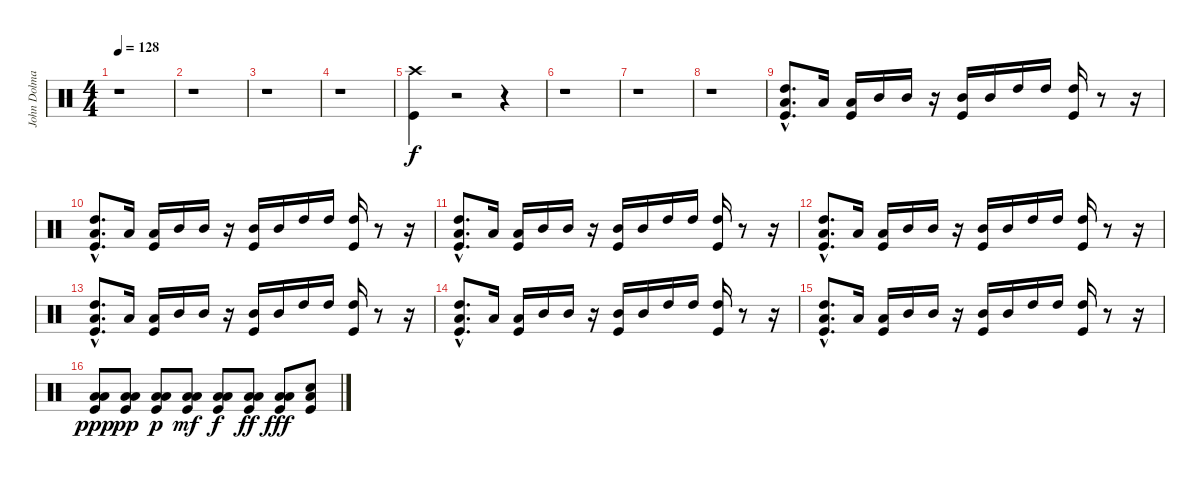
\track ("John Dolmayan" "John Dolma") {instrument percussion}
\staff {score}
\articulation defaults
\ts (4 4)
\tempo 128
\clef neutral
\ks c
r.1{dy f} |
r.1 |
r.1 |
r.1 |
("Crash high (hit)" "Kick (hit)").4 r.2 r.4 |
r.1 |
r.1 |
r.1 |
("Low Tom (hit)"{hac} "High Tom (hit)"{hac} "Kick (hit)"{hac}).8{d} "Low Tom (hit)".16 ("Low Tom (hit)" "Kick (hit)").16 "Mid Tom (hit)".16 "Mid Tom (hit)".16 r.16 ("Mid Tom (hit)" "Kick (hit)").16 "Mid Tom (hit)".16 "High Tom (hit)".16 "High Tom (hit)".16 ("High Tom (hit)" "Kick (hit)").16 r.8 r.16 |
("Low Tom (hit)"{hac} "High Tom (hit)"{hac} "Kick (hit)"{hac}).8{d} "Low Tom (hit)".16 ("Low Tom (hit)" "Kick (hit)").16 "Mid Tom (hit)".16 "Mid Tom (hit)".16 r.16 ("Mid Tom (hit)" "Kick (hit)").16 "Mid Tom (hit)".16 "High Tom (hit)".16 "High Tom (hit)".16 ("High Tom (hit)" "Kick (hit)").16 r.8 r.16 |
("Low Tom (hit)"{hac} "High Tom (hit)"{hac} "Kick (hit)"{hac}).8{d} "Low Tom (hit)".16 ("Low Tom (hit)" "Kick (hit)").16 "Mid Tom (hit)".16 "Mid Tom (hit)".16 r.16 ("Mid Tom (hit)" "Kick (hit)").16 "Mid Tom (hit)".16 "High Tom (hit)".16 "High Tom (hit)".16 ("High Tom (hit)" "Kick (hit)").16 r.8 r.16 |
("Low Tom (hit)"{hac} "High Tom (hit)"{hac} "Kick (hit)"{hac}).8{d} "Low Tom (hit)".16 ("Low Tom (hit)" "Kick (hit)").16 "Mid Tom (hit)".16 "Mid Tom (hit)".16 r.16 ("Mid Tom (hit)" "Kick (hit)").16 "Mid Tom (hit)".16 "High Tom (hit)".16 "High Tom (hit)".16 ("High Tom (hit)" "Kick (hit)").16 r.8 r.16 |
("Low Tom (hit)"{hac} "High Tom (hit)"{hac} "Kick (hit)"{hac}).8{d} "Low Tom (hit)".16 ("Low Tom (hit)" "Kick (hit)").16 "Mid Tom (hit)".16 "Mid Tom (hit)".16 r.16 ("Mid Tom (hit)" "Kick (hit)").16 "Mid Tom (hit)".16 "High Tom (hit)".16 "High Tom (hit)".16 ("High Tom (hit)" "Kick (hit)").16 r.8 r.16 |
("Low Tom (hit)"{hac} "High Tom (hit)"{hac} "Kick (hit)"{hac}).8{d} "Low Tom (hit)".16 ("Low Tom (hit)" "Kick (hit)").16 "Mid Tom (hit)".16 "Mid Tom (hit)".16 r.16 ("Mid Tom (hit)" "Kick (hit)").16 "Mid Tom (hit)".16 "High Tom (hit)".16 "High Tom (hit)".16 ("High Tom (hit)" "Kick (hit)").16 r.8 r.16 |
("Low Tom (hit)"{hac} "High Tom (hit)"{hac} "Kick (hit)"{hac}).8{d} "Low Tom (hit)".16 ("Low Tom (hit)" "Kick (hit)").16 "Mid Tom (hit)".16 "Mid Tom (hit)".16 r.16 ("Mid Tom (hit)" "Kick (hit)").16 "Mid Tom (hit)".16 "High Tom (hit)".16 "High Tom (hit)".16 ("High Tom (hit)" "Kick (hit)").16 r.8 r.16 |
("Low Floor Tom (hit)" "Low Tom (hit)" "Kick (hit)").8{dy ppp} ("Low Floor Tom (hit)" "Low Tom (hit)" "Kick (hit)").8{dy pp} ("Low Floor Tom (hit)" "Low Tom (hit)" "Kick (hit)").8{dy p} ("Low Floor Tom (hit)" "Low Tom (hit)" "Kick (hit)").8{dy mf} ("Low Floor Tom (hit)" "Low Tom (hit)" "Kick (hit)").8{dy f} ("Low Floor Tom (hit)" "Low Tom (hit)" "Kick (hit)").8{dy ff} ("Low Floor Tom (hit)" "Low Tom (hit)" "Kick (hit)").8{dy fff} ("Low Floor Tom (hit)" "Snare (hit) 2" "Kick (hit)").8
